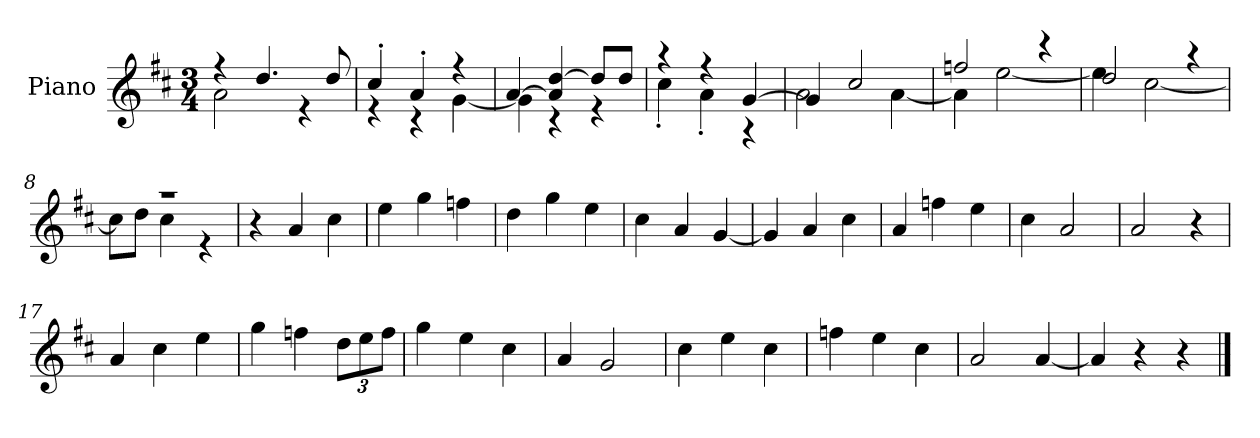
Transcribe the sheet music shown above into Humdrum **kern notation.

**kern
*part1
*staff1
*I"Piano
*I'P-no
*clefG2
*k[f#c#]
*M3/4
*MM178
=1
*^
4r	2a\
4.dd/	.
.	4r
8dd/	.
=2	=2
4cc#'/	4r
4a'/	4r
4r	[4g\
=3	=3
[4a/	4g\]
4a/] [4dd/	4r
8dd/L]	4r
8dd/J	.
=4	=4
4r	4cc#'\
4r	4a'\
[4g/	4r
=5	=5
4g/]	2a\
2cc#/	.
.	[4a\
=6	=6
2ffn/	4a\]
.	[2ee\
4r	.
=7	=7
2dd/	4ee\]
.	[2cc#\
4r	.
=8	=8
2.r	8cc#\L]
.	8dd\J
.	4cc#\
.	4r
*v	*v
!!LO:LB:g=z
=9
4r
4a/
4cc#\
=10
4ee\
4gg\
4ffn\
=11
4dd\
4gg\
4ee\
=12
4cc#\
4a/
[4g/
=13
4g/]
4a/
4cc#\
=14
4a/
4ffn\
4ee\
=15
4cc#\
2a/
=16
2a/
4r
=17
4a/
4cc#\
4ee\
=18
4gg\
4ffn\
*Xbrackettup
12dd\L
12ee\
12ff\J
=19
4gg\
4ee\
4cc#\
!!LO:LB:g=z
=20
4a/
2g/
=21
4cc#\
4ee\
4cc#\
=22
4ffn\
4ee\
4cc#\
=23
2a/
[4a/
=24
4a/]
4r
4r
==
*-
